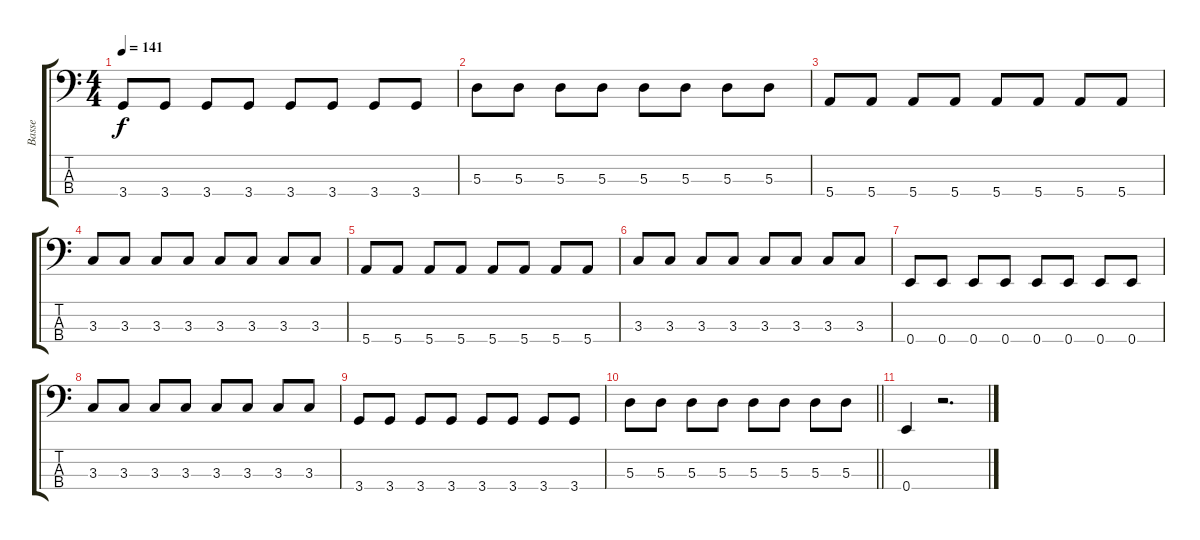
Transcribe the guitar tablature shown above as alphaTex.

\track ("Basse" "Basse") {instrument electricbassfinger}
\staff {score tabs}
\tuning (G2 D2 A1 E1) {hide}
\ts (4 4)
\tempo 141
\clef f4
\ks c
3.4.8{dy f} 3.4.8 3.4.8 3.4.8 3.4.8 3.4.8 3.4.8 3.4.8 |
5.3.8 5.3.8 5.3.8 5.3.8 5.3.8 5.3.8 5.3.8 5.3.8 |
5.4.8 5.4.8 5.4.8 5.4.8 5.4.8 5.4.8 5.4.8 5.4.8 |
3.3.8 3.3.8 3.3.8 3.3.8 3.3.8 3.3.8 3.3.8 3.3.8 |
5.4.8 5.4.8 5.4.8 5.4.8 5.4.8 5.4.8 5.4.8 5.4.8 |
3.3.8 3.3.8 3.3.8 3.3.8 3.3.8 3.3.8 3.3.8 3.3.8 |
0.4.8 0.4.8 0.4.8 0.4.8 0.4.8 0.4.8 0.4.8 0.4.8 |
3.3.8 3.3.8 3.3.8 3.3.8 3.3.8 3.3.8 3.3.8 3.3.8 |
3.4.8 3.4.8 3.4.8 3.4.8 3.4.8 3.4.8 3.4.8 3.4.8 |
\barLineRight lightlight
5.3.8 5.3.8 5.3.8 5.3.8 5.3.8 5.3.8 5.3.8 5.3.8 |
0.4.4 r.2{d}
